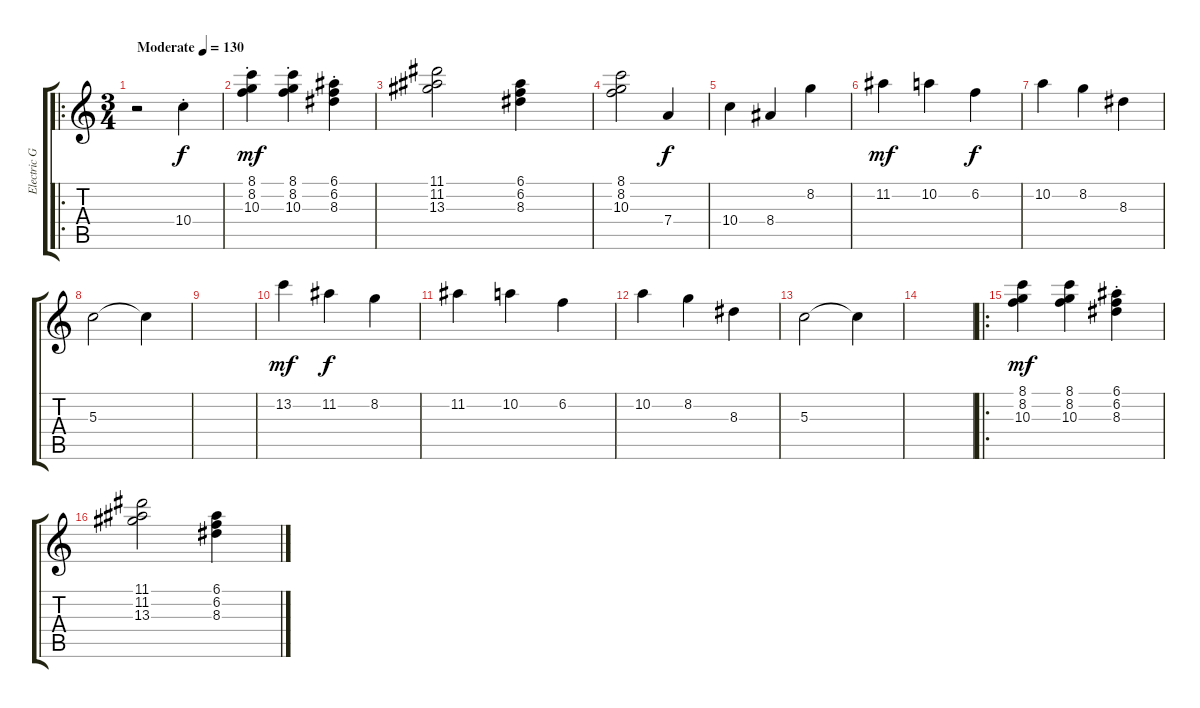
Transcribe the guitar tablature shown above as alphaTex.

\track ("Electric Guitar" "Electric G") {instrument overdrivenguitar}
\staff {score tabs}
\tuning (E4 B3 G3 D3 A2 E2) {hide}
\ro
\ts (3 4)
\tempo (130 "Moderate")
\clef g2
\ks c
r.2{dy f instrument overdrivenguitar} 10.4{st}.4 |
(8.1{st} 8.2{st} 10.3{st}).4{dy mf} (8.1{st} 8.2{st} 10.3{st}).4 (6.1{st} 6.2{st} 8.3{st}).4 |
(11.1 11.2 13.3).2 (6.1 6.2 8.3).4 |
(8.1 8.2 10.3).2 7.4.4{dy f} |
10.4.4 8.4.4 8.2.4 |
11.2.4{dy mf} 10.2.4 6.2.4{dy f} |
10.2.4 8.2.4 8.3.4 |
5.3.2 5.3{t}.4 |
|
13.2.4{dy mf} 11.2.4{dy f} 8.2.4 |
11.2.4 10.2.4 6.2.4 |
10.2.4 8.2.4 8.3.4 |
5.3.2 5.3{t}.4 |
|
\ro
(8.1 8.2 10.3).4{dy mf} (8.1 8.2 10.3).4 (6.1{st} 6.2{st} 8.3{st}).4 |
(11.1 11.2 13.3).2 (6.1 6.2 8.3).4
